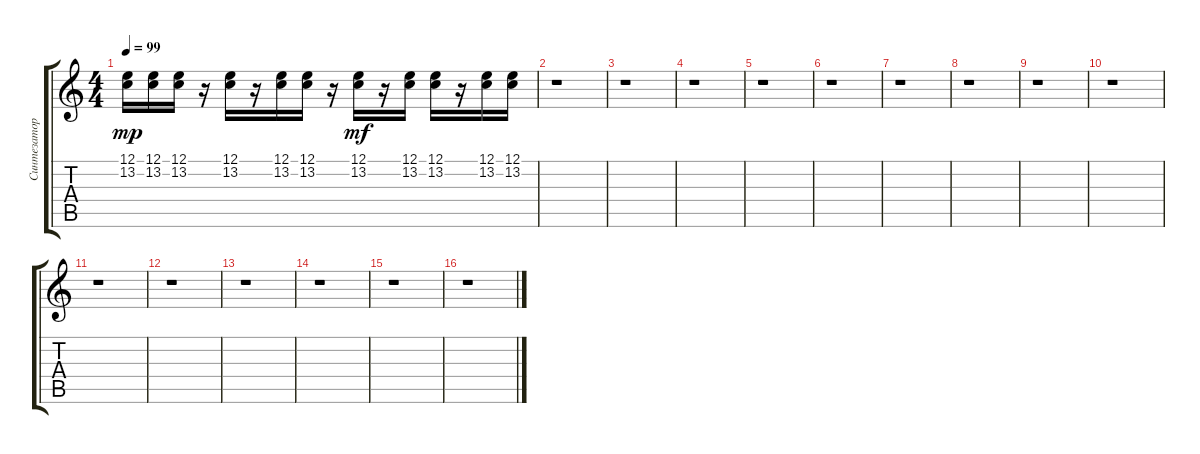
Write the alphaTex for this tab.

\track ("Синтезатор" "Синтезатор") {instrument lead2sawtooth}
\staff {score tabs}
\tuning (E4 B3 G3 D3 A2 E2) {hide}
\ts (4 4)
\tempo 99
\clef g2
\ks c
(12.1 13.2).16{dy mp} (12.1 13.2).16 (12.1 13.2).16 r.16 (12.1 13.2).16 r.16 (12.1 13.2).16 (12.1 13.2).16 r.16 (12.1 13.2).16{dy mf} r.16 (12.1 13.2).16 (12.1 13.2).16 r.16 (12.1 13.2).16 (12.1 13.2).16 |
r.1 |
r.1 |
r.1 |
r.1 |
r.1 |
r.1 |
r.1 |
r.1 |
r.1 |
r.1 |
r.1 |
r.1 |
r.1 |
r.1 |
r.1
